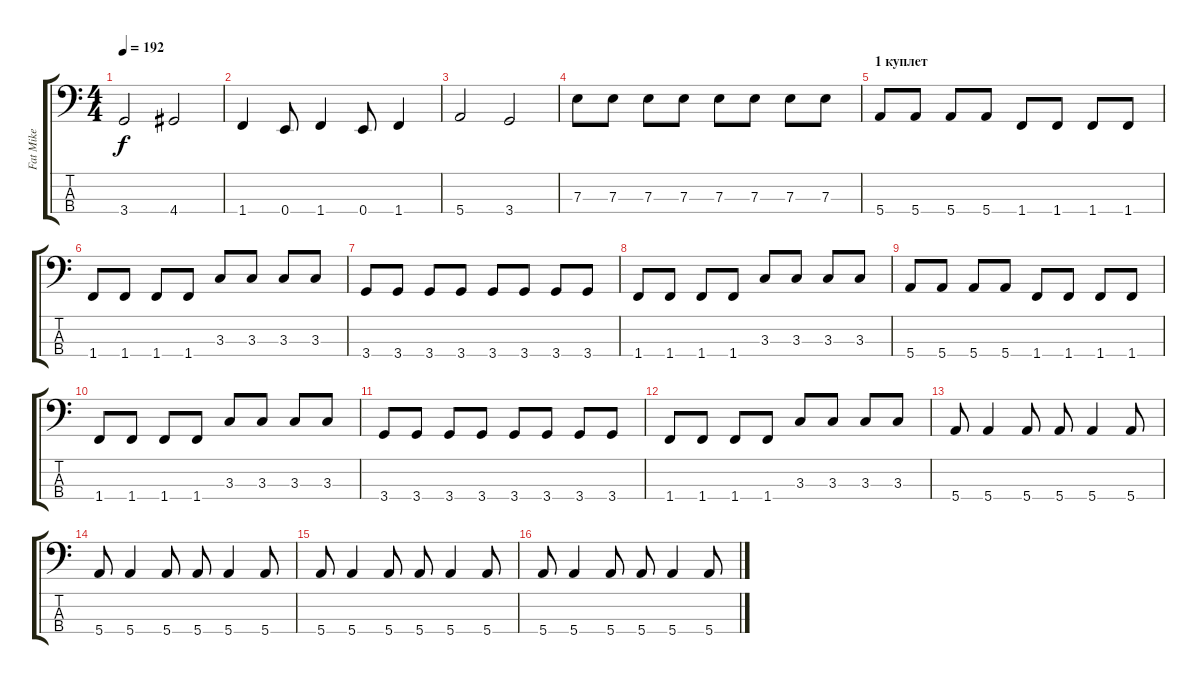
\track ("Fat Mike" "Fat Mike") {instrument slapbass1}
\staff {score tabs}
\tuning (G2 D2 A1 E1) {hide}
\ts (4 4)
\tempo 192
\clef f4
\ks c
3.4.2{dy f} 4.4.2 |
1.4.4 0.4.8 1.4.4 0.4.8 1.4.4 |
5.4.2 3.4.2 |
7.3.8 7.3.8 7.3.8 7.3.8 7.3.8 7.3.8 7.3.8 7.3.8 |
\section ("" "1 куплет")
5.4.8 5.4.8 5.4.8 5.4.8 1.4.8 1.4.8 1.4.8 1.4.8 |
1.4.8 1.4.8 1.4.8 1.4.8 3.3.8 3.3.8 3.3.8 3.3.8 |
3.4.8 3.4.8 3.4.8 3.4.8 3.4.8 3.4.8 3.4.8 3.4.8 |
1.4.8 1.4.8 1.4.8 1.4.8 3.3.8 3.3.8 3.3.8 3.3.8 |
5.4.8 5.4.8 5.4.8 5.4.8 1.4.8 1.4.8 1.4.8 1.4.8 |
1.4.8 1.4.8 1.4.8 1.4.8 3.3.8 3.3.8 3.3.8 3.3.8 |
3.4.8 3.4.8 3.4.8 3.4.8 3.4.8 3.4.8 3.4.8 3.4.8 |
1.4.8 1.4.8 1.4.8 1.4.8 3.3.8 3.3.8 3.3.8 3.3.8 |
5.4.8 5.4.4 5.4.8 5.4.8 5.4.4 5.4.8 |
5.4.8 5.4.4 5.4.8 5.4.8 5.4.4 5.4.8 |
5.4.8 5.4.4 5.4.8 5.4.8 5.4.4 5.4.8 |
5.4.8 5.4.4 5.4.8 5.4.8 5.4.4 5.4.8
